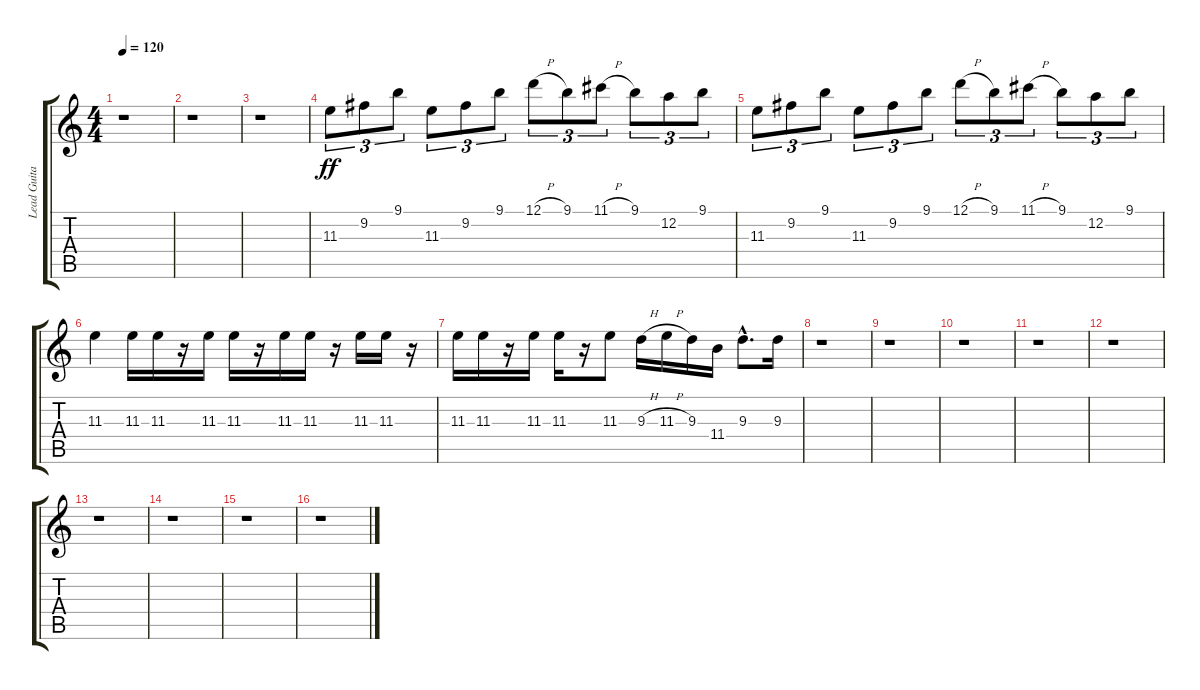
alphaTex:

\track ("Lead Guitar" "Lead Guita") {instrument distortionguitar}
\staff {score tabs}
\tuning (D4 A3 F3 C3 G2 D2) {hide}
\ts (4 4)
\tempo 120
\clef g2
\ks c
r.1{dy ff} |
r.1 |
r.1 |
11.3.8{tu (3 2)} 9.2.8{tu (3 2)} 9.1.8{tu (3 2)} 11.3.8{tu (3 2)} 9.2.8{tu (3 2)} 9.1.8{tu (3 2)} 12.1{h}.8{tu (3 2)} 9.1.8{tu (3 2)} 11.1{h}.8{tu (3 2)} 9.1.8{tu (3 2)} 12.2.8{tu (3 2)} 9.1.8{tu (3 2)} |
11.3.8{tu (3 2)} 9.2.8{tu (3 2)} 9.1.8{tu (3 2)} 11.3.8{tu (3 2)} 9.2.8{tu (3 2)} 9.1.8{tu (3 2)} 12.1{h}.8{tu (3 2)} 9.1.8{tu (3 2)} 11.1{h}.8{tu (3 2)} 9.1.8{tu (3 2)} 12.2.8{tu (3 2)} 9.1.8{tu (3 2)} |
11.3.4 11.3.16 11.3.16 r.16 11.3.16 11.3.16 r.16 11.3.16 11.3.16 r.16 11.3.16 11.3.16 r.16 |
11.3.16 11.3.16 r.16 11.3.16 11.3.16 r.16 11.3.8 9.3{h}.16 11.3{h}.16 9.3.16 11.4.16 9.3{hac}.8{d} 9.3.16 |
r.1 |
r.1 |
r.1 |
r.1 |
r.1 |
r.1 |
r.1 |
r.1 |
r.1
